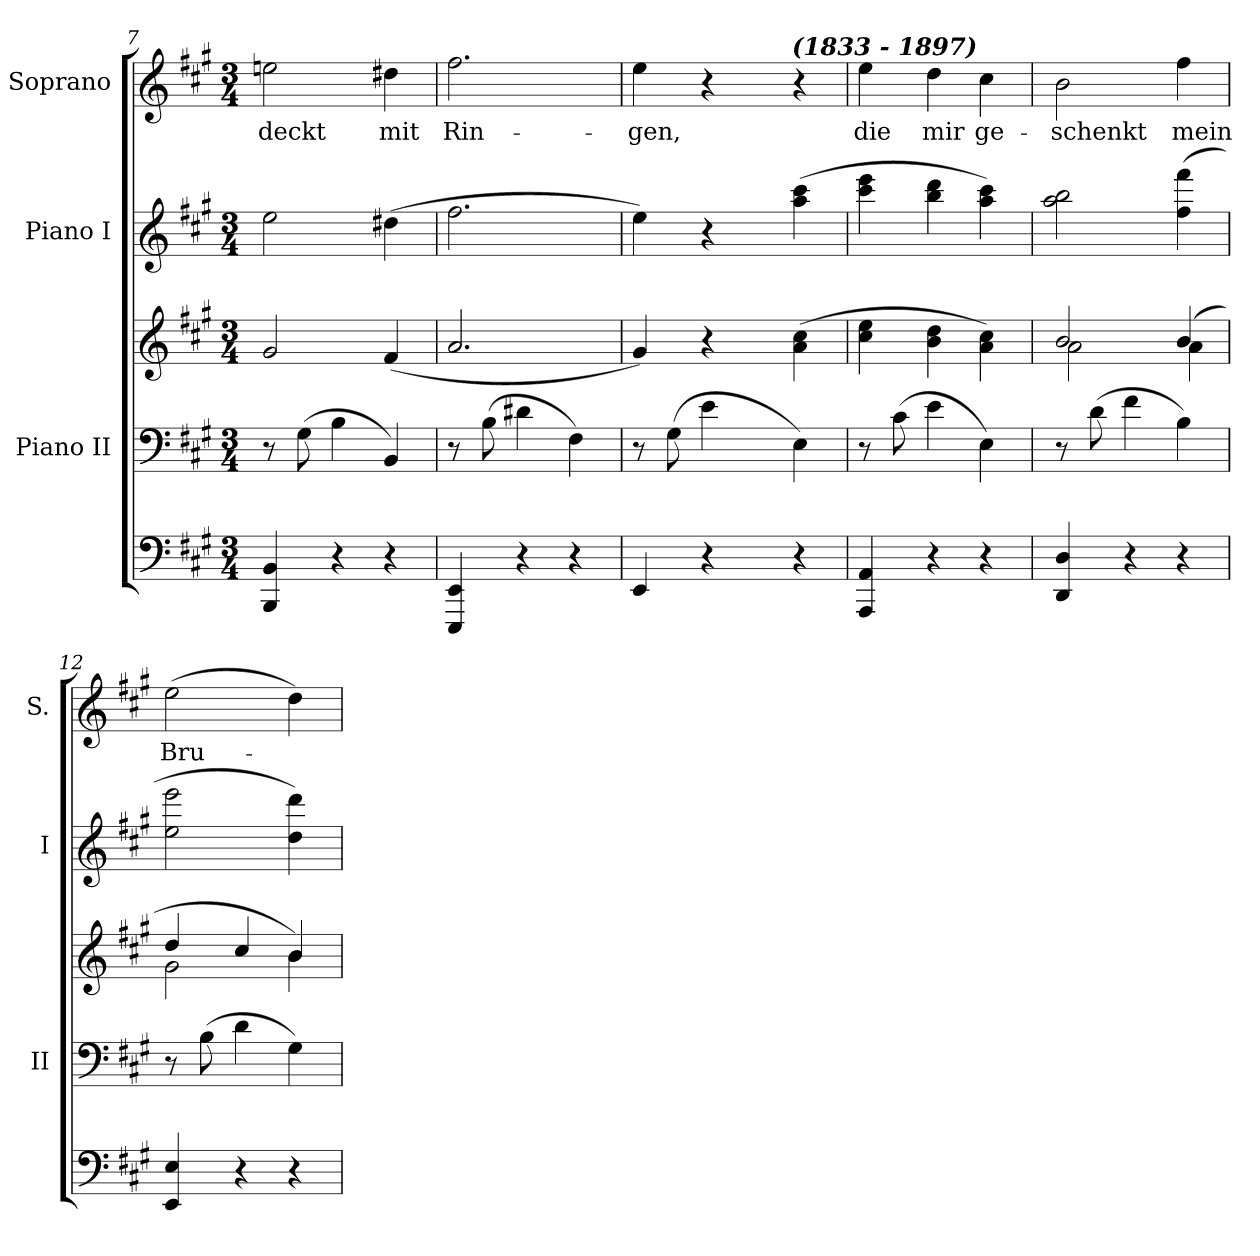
**kern	**kern	**kern	**kern	**kern	**text
*part5	*part4	*part3	*part2	*part1	*part1
*staff5	*staff4	*staff3	*staff2	*staff1	*staff1
*	*I"Piano II	*	*I"Piano I	*I"Soprano	*
*	*I'II	*	*I'I	*I'S.	*
*clefF4	*clefF4	*clefG2	*clefG2	*clefG2	*
*k[f#c#g#]	*k[f#c#g#]	*k[f#c#g#]	*k[f#c#g#]	*k[f#c#g#]	*
*A:	*A:	*A:	*A:	*A:	*
*M3/4	*M3/4	*M3/4	*M3/4	*M3/4	*
=7	=7	=7	=7	=7	=7
!	!	!	!	!	!LO:LY:b:color=#000000
4BBBi/ 4BBi	8r	2g#i/	2eei\	2eeni\	-deckt
.	(8G#i\	.	.	.	.
4r	4Bi\	.	.	.	.
!	!	!	!	!	!LO:LY:b:color=#000000
4r	4BBi/)	(4f#i/	(4dd#Xi\	4dd#Xi\	mit
=8	=8	=8	=8	=8	=8
!	!	!	!	!	!LO:LY:b:color=#000000
4EEEi/ 4EEi	8r	2.ai/	2.ff#i\	2.ff#i\	Rin-
.	(8Bi\	.	.	.	.
4r	4d#Xi\	.	.	.	.
4r	4F#i\)	.	.	.	.
=9	=9	=9	=9	=9	=9
!	!	!	!	!	!LO:LY:b:color=#000000
*	*	*	*	*^	*
4EEi/	8r	4g#i/)	4eei\)	4eei\	4ryy	-gen,
.	(8G#i\	.	.	.	.	.
4r	4ei\	4r	4r	4r	8ryy	.
.	.	.	.	.	16ryy	.
.	.	.	.	.	32ryy	.
.	.	.	.	.	64ryy	.
.	.	.	.	.	128...ryy	.
!	!	!	!	!	!LO:TX:a:Bi:t=(1833 - 1897)	!
.	.	.	.	.	4ryy	.
4r	4Ei\)	(4ai\ 4cc#i	(4aai\ 4ccc#i	4r	.	.
.	.	.	.	.	1024ryy	.
*	*	*	*	*v	*v	*
=10	=10	=10	=10	=10	=10
*	*	*	*	*^	*
!	!	!	!	!	!	!LO:LY:b:color=#000000
*	*	*	*	*v	*v	*
4AAAi/ 4AAi	8r	4cc#i\ 4eei	4ccc#i\ 4eeei	4eei\	die
.	(8c#i\	.	.	.	.
!	!	!	!	!	!LO:LY:b:color=#000000
4r	4ei\	4bi\ 4ddi	4bbi\ 4dddi	4ddi\	mir
!	!	!	!	!	!LO:LY:b:color=#000000
4r	4Ei\)	4ai\ 4cc#i)	4aai\ 4ccc#i)	4cc#i\	ge-
=11	=11	=11	=11	=11	=11
*	*	*^	*	*	*
!	!	!	!	!	!	!LO:LY:b:color=#000000
4DDi/ 4Di	8r	2bi/	2ai\	2aai\ 2bbi	2bi\	-schenkt
.	(8di\	.	.	.	.	.
4r	4f#i\	.	.	.	.	.
!	!	!	!	!	!	!LO:LY:b:color=#000000
4r	4Bi\)	(4bi/	4ai\	(4ff#i\ 4fff#i	4ff#i\	mein
!!LO:LB:g=z
=12	=12	=12	=12	=12	=12	=12
!	!	!	!	!	!	!LO:LY:b:color=#000000
4EEi/ 4Ei	8r	4ddi/	2g#i\	2eei\ 2eeei	(2eei\	Bru-
.	(8Bi\	.	.	.	.	.
4r	4di\	4cc#i/	.	.	.	.
4r	4G#i\)	4bi/)	4bi\	4ddi\ 4dddi)	4ddi\)	.
*	*	*v	*v	*	*	*
=	=	=	=	=	=
*-	*-	*-	*-	*-	*-
